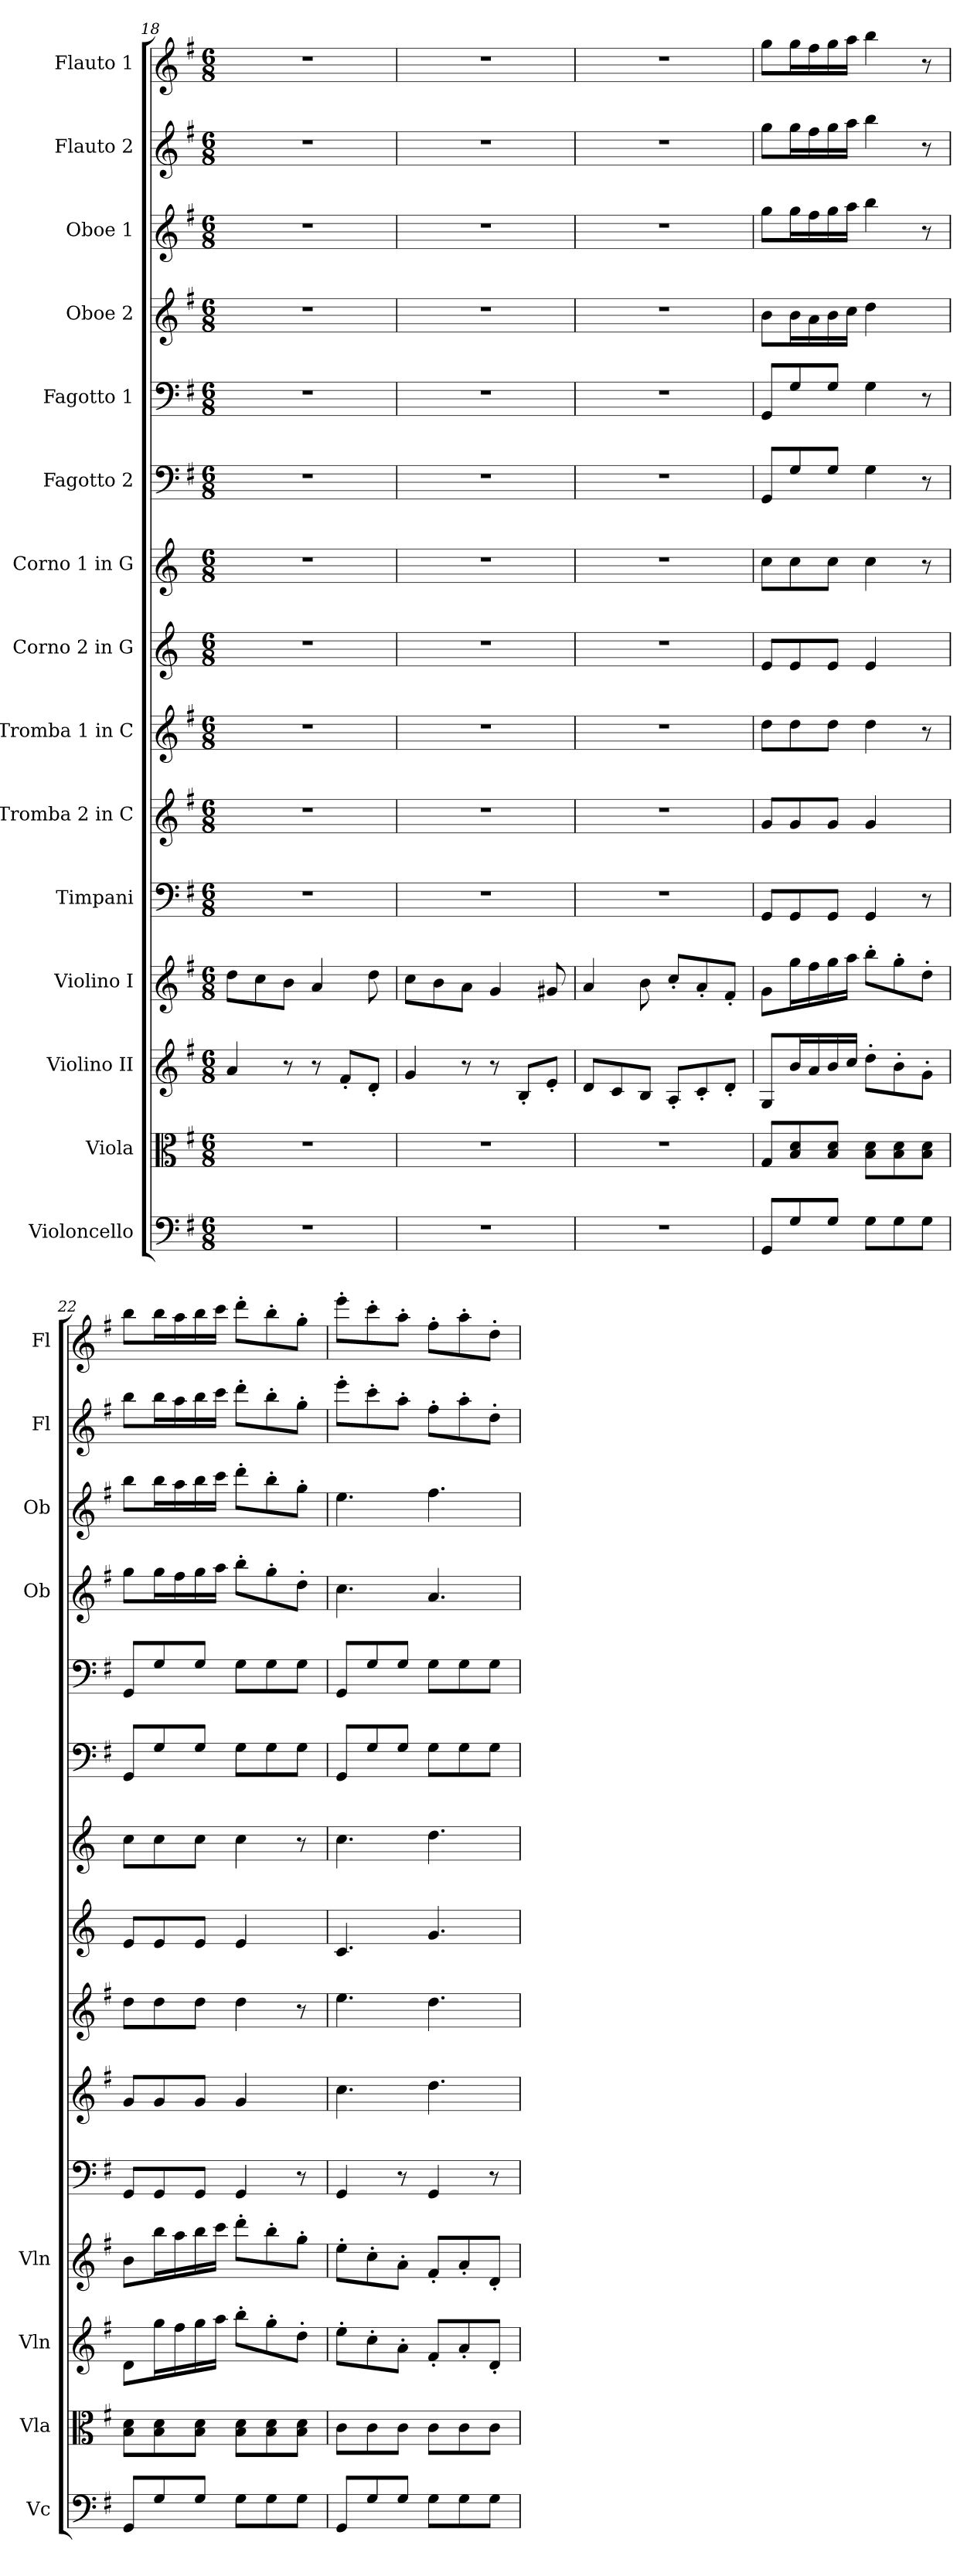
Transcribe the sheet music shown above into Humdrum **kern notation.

**kern	**kern	**kern	**kern	**kern	**kern	**kern	**kern	**kern	**kern	**kern	**kern	**kern	**kern	**kern
*part15	*part14	*part13	*part12	*part11	*part10	*part9	*part8	*part7	*part6	*part5	*part4	*part3	*part2	*part1
*staff15	*staff14	*staff13	*staff12	*staff11	*staff10	*staff9	*staff8	*staff7	*staff6	*staff5	*staff4	*staff3	*staff2	*staff1
*I"Violoncello	*I"Viola	*I"Violino II	*I"Violino I	*I"Timpani	*I"Tromba 2 in C	*I"Tromba 1 in C	*I"Corno 2 in G	*I"Corno 1 in G	*I"Fagotto 2	*I"Fagotto 1	*I"Oboe 2	*I"Oboe 1	*I"Flauto 2	*I"Flauto 1
*I'Vc	*I'Vla	*I'Vln	*I'Vln	*	*	*	*	*	*	*	*I'Ob	*I'Ob	*I'Fl	*I'Fl
*clefF4	*clefC3	*clefG2	*clefG2	*clefF4	*clefG2	*clefG2	*clefG2	*clefG2	*clefF4	*clefF4	*clefG2	*clefG2	*clefG2	*clefG2
*	*	*	*	*	*ITrd1c2	*ITrd1c2	*ITrd-4c-7	*ITrd-4c-7	*	*	*	*	*	*
*k[f#]	*k[f#]	*k[f#]	*k[f#]	*k[f#]	*k[b-]	*k[b-]	*k[f#]	*k[f#]	*k[f#]	*k[f#]	*k[f#]	*k[f#]	*k[f#]	*k[f#]
*G:	*G:	*G:	*G:	*G:	*F:	*F:	*G:	*G:	*G:	*G:	*G:	*G:	*G:	*G:
*M6/8	*M6/8	*M6/8	*M6/8	*M6/8	*M6/8	*M6/8	*M6/8	*M6/8	*M6/8	*M6/8	*M6/8	*M6/8	*M6/8	*M6/8
=18	=18	=18	=18	=18	=18	=18	=18	=18	=18	=18	=18	=18	=18	=18
2.r	2.r	4a	8dd\L	2.r	2.r	2.r	2.r	2.r	2.r	2.r	2.r	2.r	2.r	2.r
.	.	.	8cc\	.	.	.	.	.	.	.	.	.	.	.
.	.	8r	8b\J	.	.	.	.	.	.	.	.	.	.	.
.	.	8r	4a	.	.	.	.	.	.	.	.	.	.	.
.	.	8f#'/L	.	.	.	.	.	.	.	.	.	.	.	.
.	.	8d'/J	8dd	.	.	.	.	.	.	.	.	.	.	.
=19	=19	=19	=19	=19	=19	=19	=19	=19	=19	=19	=19	=19	=19	=19
2.r	2.r	4g	8cc\L	2.r	2.r	2.r	2.r	2.r	2.r	2.r	2.r	2.r	2.r	2.r
.	.	.	8b\	.	.	.	.	.	.	.	.	.	.	.
.	.	8r	8a\J	.	.	.	.	.	.	.	.	.	.	.
.	.	8r	4g	.	.	.	.	.	.	.	.	.	.	.
.	.	8B'/L	.	.	.	.	.	.	.	.	.	.	.	.
.	.	8e'/J	8g#X	.	.	.	.	.	.	.	.	.	.	.
=20	=20	=20	=20	=20	=20	=20	=20	=20	=20	=20	=20	=20	=20	=20
2.r	2.r	8d/L	4a	2.r	2.r	2.r	2.r	2.r	2.r	2.r	2.r	2.r	2.r	2.r
.	.	8c/	.	.	.	.	.	.	.	.	.	.	.	.
.	.	8B/J	8b	.	.	.	.	.	.	.	.	.	.	.
.	.	8A'/L	8cc'/L	.	.	.	.	.	.	.	.	.	.	.
.	.	8c'/	8a'/	.	.	.	.	.	.	.	.	.	.	.
.	.	8d'/J	8f#'/J	.	.	.	.	.	.	.	.	.	.	.
=21	=21	=21	=21	=21	=21	=21	=21	=21	=21	=21	=21	=21	=21	=21
8GG/L	8G/L	8G/L	8g\L	8GG/L	8f/L	8cc\L	8b/L	8gg\L	8GG/L	8GG/L	8b\L	8gg\L	8gg\L	8gg\L
8G/	8B/ 8d/	16b/L	16gg\L	8GG/	8f/	8cc\	8b/	8gg\	8G/	8G/	16b\L	16gg\L	16gg\L	16gg\L
.	.	16a/	16ff#\	.	.	.	.	.	.	.	16a\	16ff#\	16ff#\	16ff#\
8G/J	8B/ 8d/J	16b/	16gg\	8GG/J	8f/J	8cc\J	8b/J	8gg\J	8G/J	8G/J	16b\	16gg\	16gg\	16gg\
.	.	16cc/JJ	16aa\JJ	.	.	.	.	.	.	.	16cc\JJ	16aa\JJ	16aa\JJ	16aa\JJ
8G\L	8B\ 8d\L	8dd'\L	8bb'\L	4GG	4f	4cc	4b	4gg	4G	4G	4dd	4bb	4bb	4bb
8G\	8B\ 8d\	8b'\	8gg'\	.	.	.	.	.	.	.	.	.	.	.
8G\J	8B\ 8d\J	8g'\J	8dd'\J	8r	8ryy	8r	8ryy	8r	8r	8r	8ryy	8r	8r	8r
=22	=22	=22	=22	=22	=22	=22	=22	=22	=22	=22	=22	=22	=22	=22
8GG/L	8B\ 8d\L	8d\L	8b\L	8GG/L	8f/L	8cc\L	8b/L	8gg\L	8GG/L	8GG/L	8gg\L	8bb\L	8bb\L	8bb\L
8G/	8B\ 8d\	16gg\L	16bb\L	8GG/	8f/	8cc\	8b/	8gg\	8G/	8G/	16gg\L	16bb\L	16bb\L	16bb\L
.	.	16ff#\	16aa\	.	.	.	.	.	.	.	16ff#\	16aa\	16aa\	16aa\
8G/J	8B\ 8d\J	16gg\	16bb\	8GG/J	8f/J	8cc\J	8b/J	8gg\J	8G/J	8G/J	16gg\	16bb\	16bb\	16bb\
.	.	16aa\JJ	16ccc\JJ	.	.	.	.	.	.	.	16aa\JJ	16ccc\JJ	16ccc\JJ	16ccc\JJ
8G\L	8B\ 8d\L	8bb'\L	8ddd'\L	4GG	4f	4cc	4b	4gg	8G\L	8G\L	8bb'\L	8ddd'\L	8ddd'\L	8ddd'\L
8G\	8B\ 8d\	8gg'\	8bb'\	.	.	.	.	.	8G\	8G\	8gg'\	8bb'\	8bb'\	8bb'\
8G\J	8B\ 8d\J	8dd'\J	8gg'\J	8r	8ryy	8r	8ryy	8r	8G\J	8G\J	8dd'\J	8gg'\J	8gg'\J	8gg'\J
=23	=23	=23	=23	=23	=23	=23	=23	=23	=23	=23	=23	=23	=23	=23
8GG/L	8c\L	8ee'\L	8ee'\L	4GG	4.b-	4.dd	4.g	4.gg	8GG/L	8GG/L	4.cc	4.ee	8eee'\L	8eee'\L
8G/	8c\	8cc'\	8cc'\	.	.	.	.	.	8G/	8G/	.	.	8ccc'\	8ccc'\
8G/J	8c\J	8a'\J	8a'\J	8r	.	.	.	.	8G/J	8G/J	.	.	8aa'\J	8aa'\J
8G\L	8c\L	8f#'/L	8f#'/L	4GG	4.cc	4.cc	4.dd	4.aa	8G\L	8G\L	4.a	4.ff#	8ff#'\L	8ff#'\L
8G\	8c\	8a'/	8a'/	.	.	.	.	.	8G\	8G\	.	.	8aa'\	8aa'\
8G\J	8c\J	8d'/J	8d'/J	8r	.	.	.	.	8G\J	8G\J	.	.	8dd'\J	8dd'\J
=	=	=	=	=	=	=	=	=	=	=	=	=	=	=
*-	*-	*-	*-	*-	*-	*-	*-	*-	*-	*-	*-	*-	*-	*-
